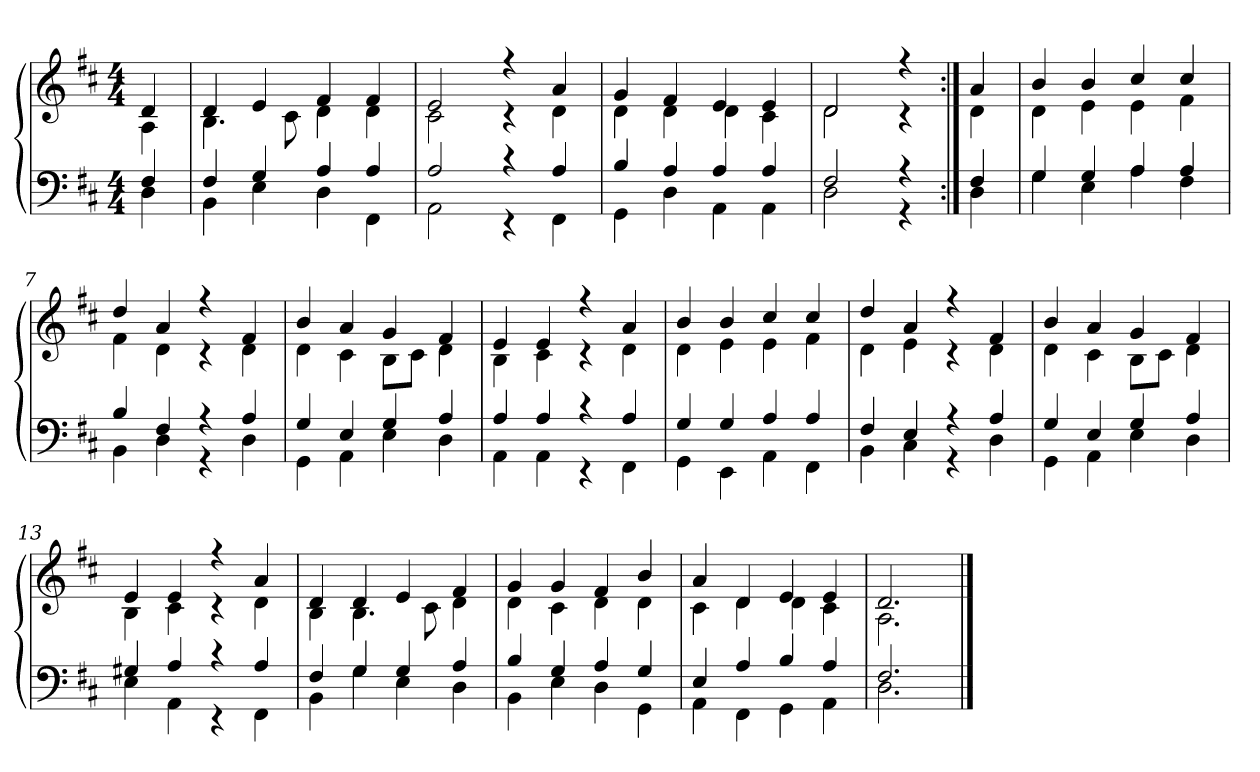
**kern	**kern
*part1	*part1
*staff2	*staff1
*clefF4	*clefG2
*k[f#c#]	*k[f#c#]
*M4/4	*M4/4
=	=
*^	*^
4F#	4D	4d	4A
=1	=1	=1	=1
4F#	4BB	4d	4.B
4G	4E	4e	.
.	.	.	8c#
4A	4D	4f#	4d
4A	4FF#	4f#	4d
=2	=2	=2	=2
2A	2AA	2e	2c#
4r	4r	4r	4r
4A	4FF#	4a	4d
=3	=3	=3	=3
4B	4GG	4g	4d
4A	4D	4f#	4d
4A	4AA	4e	4d
4A	4AA	4e	4c#
=4	=4	=4	=4
2F#	2D	2d	2d
4r	4r	4r	4r
=5:|!	=5:|!	=5:|!	=5:|!
4F#	4D	4a	4d
=6	=6	=6	=6
4G	4G	4b	4d
4G	4E	4b	4e
4A	4A	4cc#	4e
4A	4F#	4cc#	4f#
=7	=7	=7	=7
4B	4BB	4dd	4f#
4F#	4D	4a	4d
4r	4r	4r	4r
4A	4D	4f#	4d
=8	=8	=8	=8
4G	4GG	4b	4d
4E	4AA	4a	4c#
4G	4E	4g	8BL
.	.	.	8c#J
4A	4D	4f#	4d
=9	=9	=9	=9
4A	4AA	4e	4B
4A	4AA	4e	4c#
4r	4r	4r	4r
4A	4FF#	4a	4d
=10	=10	=10	=10
4G	4GG	4b	4d
4G	4EE	4b	4e
4A	4AA	4cc#	4e
4A	4FF#	4cc#	4f#
=11	=11	=11	=11
4F#	4BB	4dd	4d
4E	4C#	4a	4e
4r	4r	4r	4r
4A	4D	4f#	4d
=12	=12	=12	=12
4G	4GG	4b	4d
4E	4AA	4a	4c#
4G	4E	4g	8BL
.	.	.	8c#J
4A	4D	4f#	4d
=13	=13	=13	=13
4G#X	4E	4e	4B
4A	4AA	4e	4c#
4r	4r	4r	4r
4A	4FF#	4a	4d
=14	=14	=14	=14
4F#	4BB	4d	4B
4G	4G	4d	4.B
4G	4E	4e	.
.	.	.	8c#
4A	4D	4f#	4d
=15	=15	=15	=15
4B	4BB	4g	4d
4G	4E	4g	4c#
4A	4D	4f#	4d
4G	4GG	4b	4d
=16	=16	=16	=16
4E	4AA	4a	4c#
4A	4FF#	4d	4d
4B	4GG	4e	4d
4A	4AA	4e	4c#
=17	=17	=17	=17
2.F#	2.D	2.d	2.A
*v	*v	*	*
*	*v	*v
==	==
*-	*-
